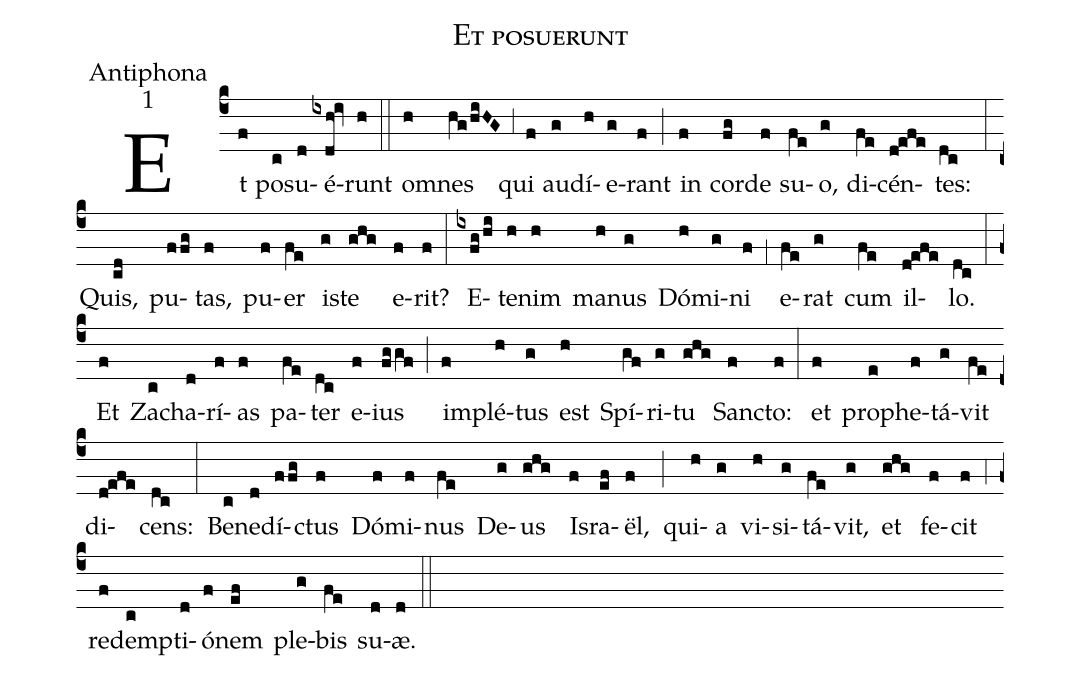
name:Et posuerunt;
office-part:Antiphona;
mode:1;
%%
(c4) Et(f) po(c)su(d)é(ixdh!iv)runt(h) (::)
o(h)mnes(hg/hiHG) (,3) qui(f) au(g)dí(h)e(g)rant(f) (;) in(f) cor(fg)de(f) su(fe)o,(g) di(fe)cén(d!efe)tes:(dc) (:)
Quis,(cd) pu(ffg)tas,(f) pu(f)er(fe) i(g)ste(ghg) e(f)rit?(f) (:)
E(ixfg/hi)te(h)nim(h) ma(h)nus(g) Dó(h)mi(g)ni(f) (,1) e(fe)rat(g) cum(fe) il(d!efe)lo.(dc) (:)
Et(f) Za(c)cha(d)rí(f)as(f) pa(fe)ter(dc) e(f)ius(fggf) (;) im(f)plé(h)tus(g) est(h) Spí(gf)ri(g)tu(ghg) San(f)cto:(f) (:)
et(f) pro(e)phe(f)tá(g)vit(fe) di(d!efe)cens:(dc) (:)
Be(c)ne(d)dí(ffg)ctus(f) Dó(f)mi(f)nus(fe) De(g)us(ghg) Is(f)ra(ef)ël,(f) (;) qui(h)a(g) vi(h)si(g)tá(fe)vit,(g) et(ghg) fe(f)cit(f) (,4) re(f)demp(c)ti(d)ó(f)nem(ef) ple(g)bis(fe) su(d)æ.(d) (::)
